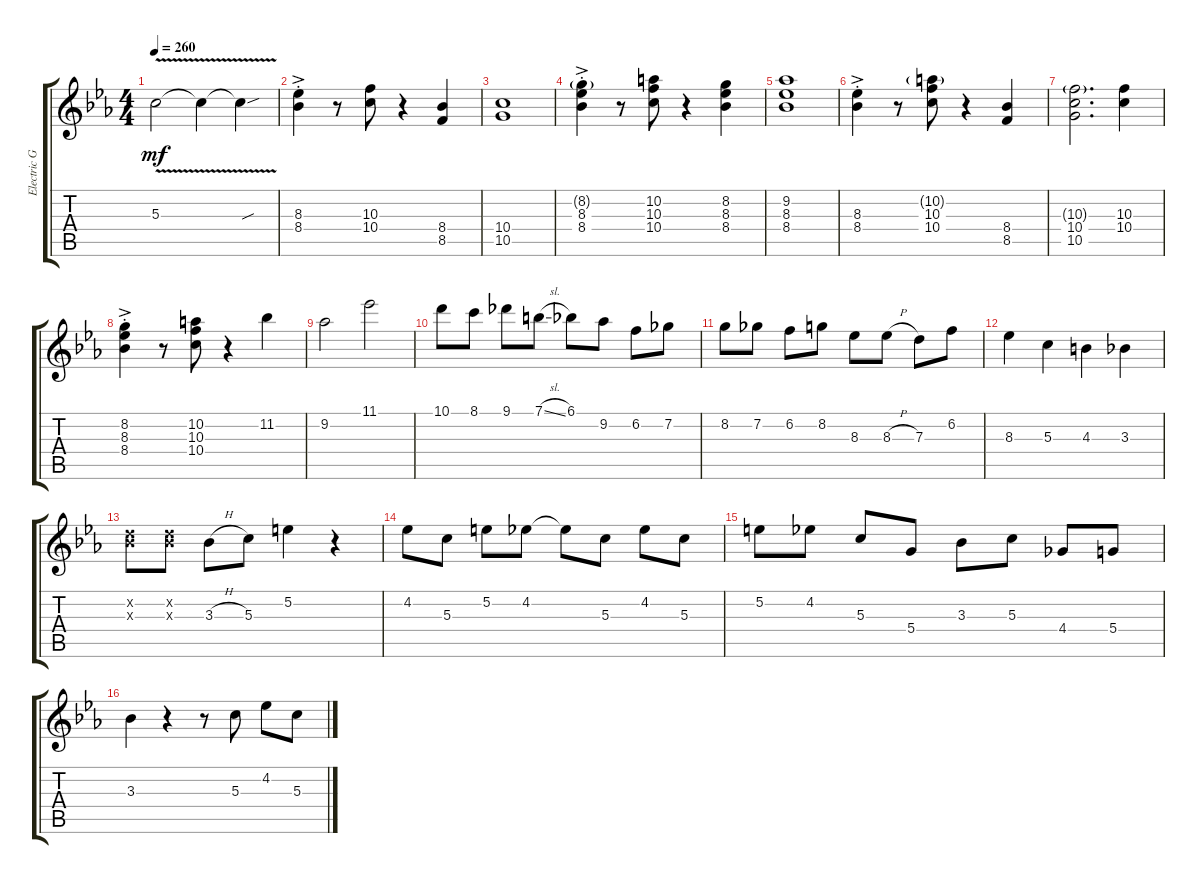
\track ("Electric Guitar" "Electric G") {instrument electricguitarclean}
\staff {score tabs}
\tuning (E4 B3 G3 D3 A2 E2) {hide}
\ts (4 4)
\tempo 260
\clef g2
\ks cminor
5.3{v}.2{dy mf} 5.3{v t}.4 5.3{sou t}.4 |
(8.3{ac st} 8.4{ac st}).4 r.8 (10.3 10.4).8 r.4 (8.4 8.5).4 |
(10.4 10.5).1 |
(8.2{g} 8.3{ac st} 8.4{ac st}).4 r.8 (10.2 10.3 10.4).8 r.4 (8.2 8.3 8.4).4 |
(9.2 8.3 8.4).1 |
(8.3{ac st} 8.4{ac st}).4 r.8 (10.2{g} 10.3 10.4).8 r.4 (8.4 8.5).4 |
(10.3{g} 10.4 10.5).2{d} (10.3 10.4).4 |
(8.2 8.3{ac st} 8.4{ac st}).4 r.8 (10.2 10.3 10.4).8 r.4 11.2.4 |
9.2.2 11.1.2 |
10.1.8 8.1.8 9.1.8 7.1{sl}.8 6.1.8 9.2.8 6.2.8 7.2.8 |
8.2.8 7.2.8 6.2.8 8.2.8 8.3.8 8.3{h}.8 7.3.8 6.2.8 |
8.3.4 5.3.4 4.3.4 3.3.4 |
(3.2{x} 3.3{x}).8 (3.2{x} 3.3{x}).8 3.3{h}.8 5.3.8 5.2.4 r.4 |
4.2.8 5.3.8 5.2.8 4.2.8 4.2{t}.8 5.3.8 4.2.8 5.3.8 |
5.2.8 4.2.8 5.3.8 5.4.8 3.3.8 5.3.8 4.4.8 5.4.8 |
3.3.4 r.4 r.8 5.3.8 4.2.8 5.3.8
